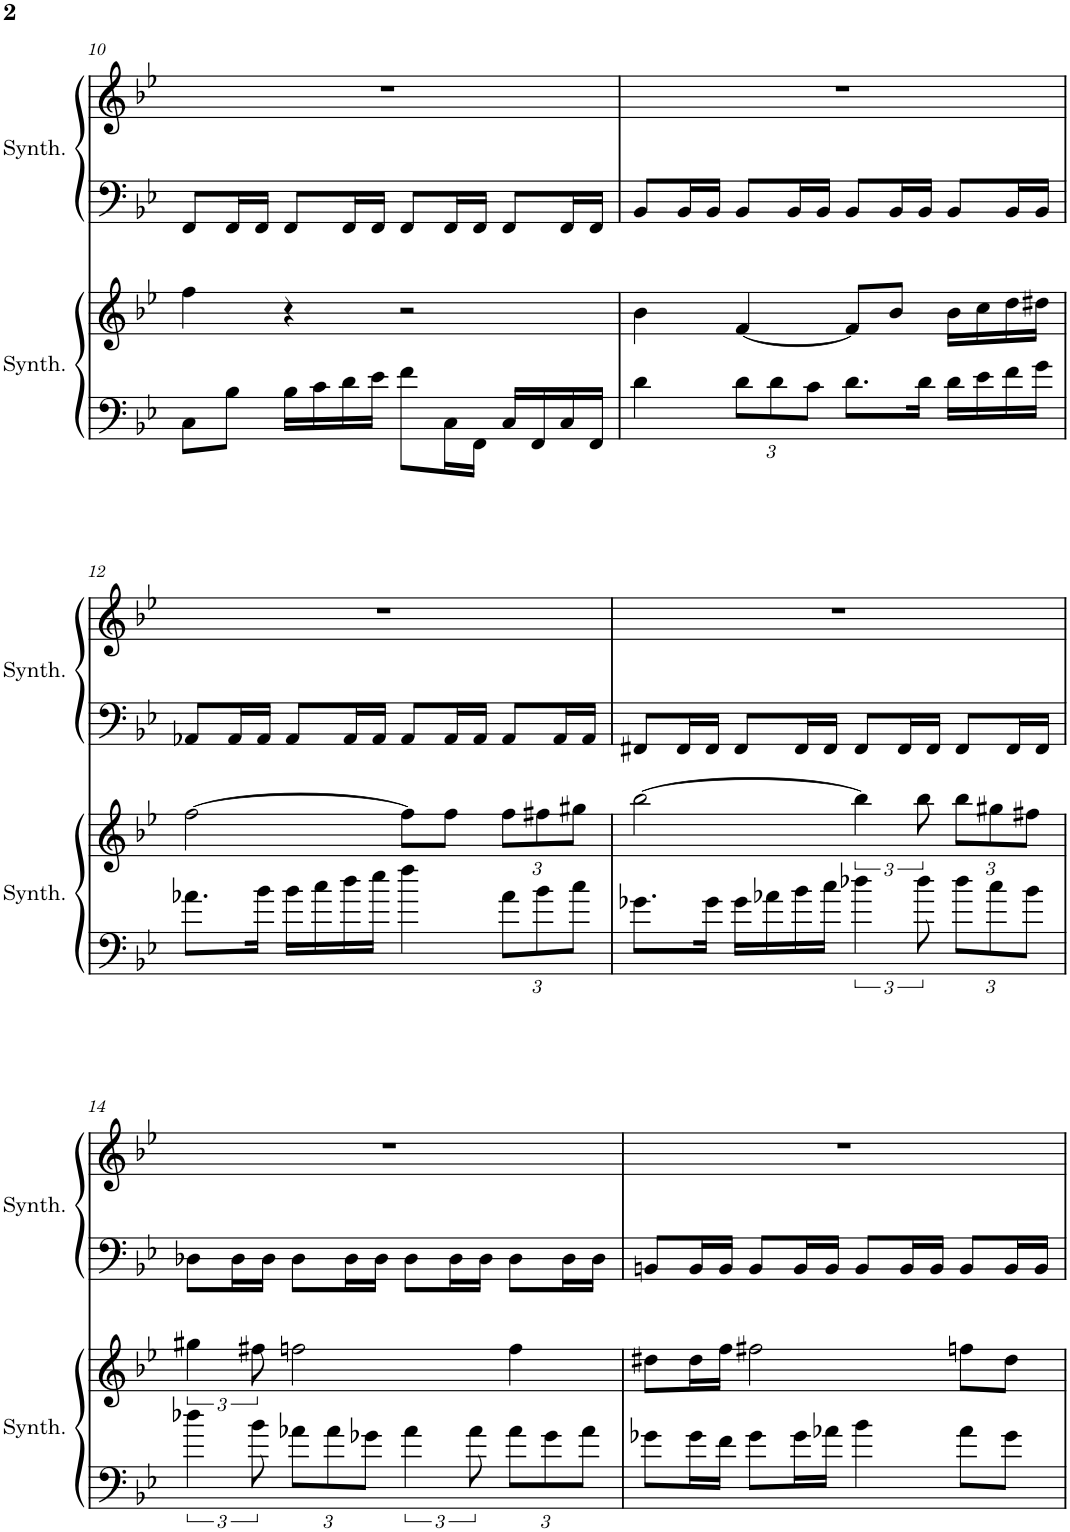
**kern	**kern	**kern	**kern
*part2	*part2	*part1	*part1
*staff4	*staff3	*staff2	*staff1
*I"Synthétiseur de créneaux	*	*I"Synthétiseur de dents de scie	*
*I'Synth.	*	*I'Synth.	*
!!LO:PB:g=z
*clefF4	*clefG2	*clefF4	*clefG2
*k[b-e-]	*k[b-e-]	*k[b-e-]	*k[b-e-]
*M4/4	*M4/4	*M4/4	*M4/4
=10	=10	=10	=10
8C\L	4ff\	8FF/L	1r
8B-\J	.	16FF/L	.
.	.	16FF/JJ	.
16B-\LL	4r	8FF/L	.
16c\	.	.	.
16d\	.	16FF/L	.
16e-\JJ	.	16FF/JJ	.
8f\L	2r	8FF/L	.
16C\L	.	16FF/L	.
16FF\JJ	.	16FF/JJ	.
16C/LL	.	8FF/L	.
16FF/	.	.	.
16C/	.	16FF/L	.
16FF/JJ	.	16FF/JJ	.
=11	=11	=11	=11
4d\	4b-\	8BB-/L	1r
.	.	16BB-/L	.
.	.	16BB-/JJ	.
*Xbrackettup	*	*	*
12d\L	[4f/	8BB-/L	.
12d\	.	.	.
.	.	16BB-/L	.
12c\J	.	.	.
.	.	16BB-/JJ	.
8.d\L	8f/L]	8BB-/L	.
.	8b-/J	16BB-/L	.
16d\Jk	.	16BB-/JJ	.
16d\LL	16b-\LL	8BB-/L	.
16e-\	16cc\	.	.
16f\	16dd\	16BB-/L	.
16g\JJ	16dd#X\JJ	16BB-/JJ	.
!!LO:LB:g=z
=12	=12	=12	=12
8.a-X\L	[2ff\	8AA-X/L	1r
.	.	16AA-/L	.
16b-\Jk	.	16AA-/JJ	.
16b-\LL	.	8AA-/L	.
16cc\	.	.	.
16dd\	.	16AA-/L	.
16ee-\JJ	.	16AA-/JJ	.
4ff\	8ff\L]	8AA-/L	.
.	8ff\J	16AA-/L	.
.	.	16AA-/JJ	.
*	*Xbrackettup	*	*
12a-\L	12ff\L	8AA-/L	.
12b-\	12ff#X\	.	.
.	.	16AA-/L	.
12cc\J	12gg#X\J	.	.
.	.	16AA-/JJ	.
=13	=13	=13	=13
8.g-X\L	[2bb-\	8FF#X/L	1r
.	.	16FF#/L	.
16g-\Jk	.	16FF#/JJ	.
16g-\LL	.	8FF#/L	.
16a-X\	.	.	.
16b-\	.	16FF#/L	.
16cc\JJ	.	16FF#/JJ	.
*brackettup	*brackettup	*	*
6dd-X\	6bb-\]	8FF#/L	.
.	.	16FF#/L	.
12dd-\	12bb-\	.	.
.	.	16FF#/JJ	.
*Xbrackettup	*Xbrackettup	*	*
12dd-\L	12bb-\L	8FF#/L	.
12cc\	12gg#X\	.	.
.	.	16FF#/L	.
12b-\J	12ff#X\J	.	.
.	.	16FF#/JJ	.
!!LO:LB:g=z
=14	=14	=14	=14
*brackettup	*brackettup	*	*
6dd-X\	6gg#X\	8D-X\L	1r
.	.	16D-\L	.
12b-\	12ff#X\	.	.
.	.	16D-\JJ	.
*Xbrackettup	*	*	*
12a-X\L	2ffn\	8D-\L	.
12a-\	.	.	.
.	.	16D-\L	.
12g-X\J	.	.	.
.	.	16D-\JJ	.
*brackettup	*	*	*
6a-\	.	8D-\L	.
.	.	16D-\L	.
12a-\	.	.	.
.	.	16D-\JJ	.
*Xbrackettup	*	*	*
12a-\L	4ff\	8D-\L	.
12g-\	.	.	.
.	.	16D-\L	.
12a-\J	.	.	.
.	.	16D-\JJ	.
=15	=15	=15	=15
8g-X\L	8dd#X\L	8BBn/L	1r
16g-\L	16dd#\L	16BB/L	.
16f\JJ	16ff\JJ	16BB/JJ	.
8g-\L	2ff#X\	8BB/L	.
16g-\L	.	16BB/L	.
16a-X\JJ	.	16BB/JJ	.
4b-\	.	8BB/L	.
.	.	16BB/L	.
.	.	16BB/JJ	.
8a-\L	8ffn\L	8BB/L	.
8g-\J	8dd#\J	16BB/L	.
.	.	16BB/JJ	.
=	=	=	=
*-	*-	*-	*-
